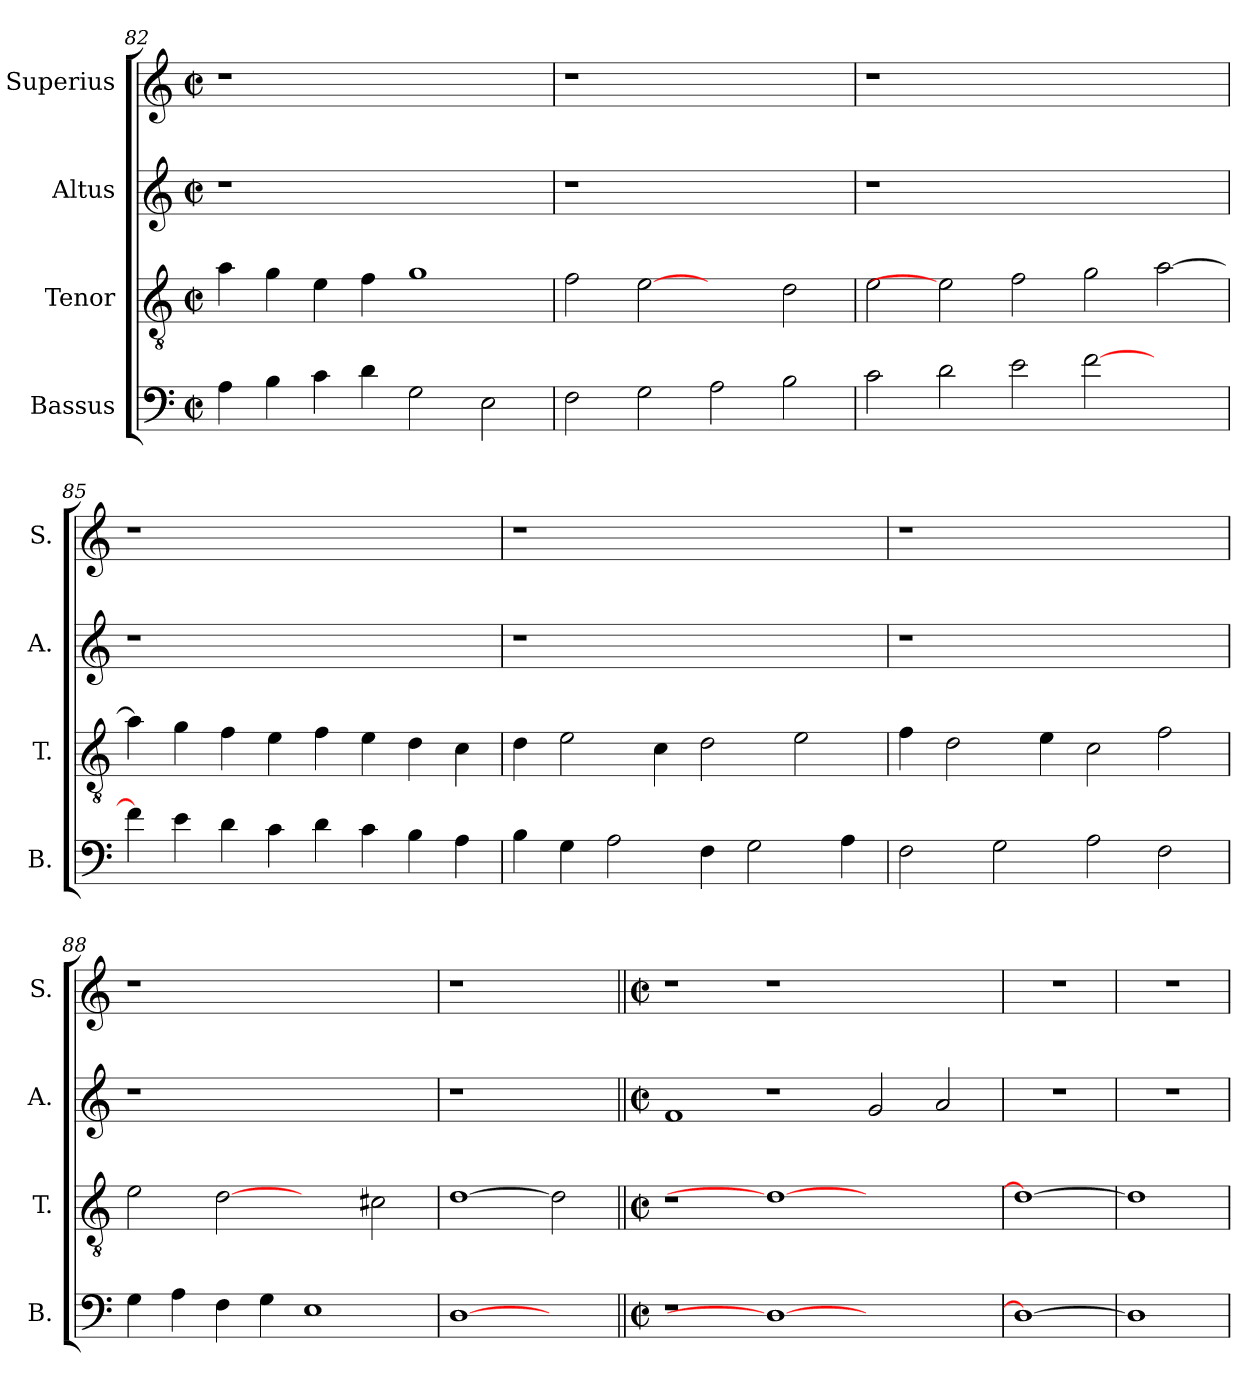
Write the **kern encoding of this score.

**kern	**kern	**kern	**kern
*part4	*part3	*part2	*part1
*staff4	*staff3	*staff2	*staff1
*I"Bassus	*I"Tenor	*I"Altus	*I"Superius
*I'B.	*I'T.	*I'A.	*I'S.
*clefF4	*clefGv2	*clefG2	*clefG2
*	*ITrd7c12	*	*
*k[]	*k[]	*k[]	*k[]
*C:	*C:	*C:	*C:
*M2/2	*M2/2	*M2/2	*M2/2
*met(c|)	*met(c|)	*met(c|)	*met(c|)
=82	=82	=82	=82
!	!	!LO:N:vis=1	!LO:N:vis=1
4Ai\	4Ai\	1r	1r
4Bi\	4Gi\	.	.
4ci\	4Ei\	.	.
4di\	4Fi\	.	.
2Gi\	1Gi	1ryy	1ryy
2Ei\	.	.	.
!!LO:LB:g=z
=83	=83	=83	=83
!	!	!LO:N:vis=1	!LO:N:vis=1
2Fi\	2Fi\	1r	1r
2Gi\	[2Ei	.	.
2Ai\	2ryy	1ryy	1ryy
2Bi\	2Di\	.	.
=84	=84	=84	=84
!	!	!LO:N:vis=1	!LO:N:vis=1
2ci\	2Ei\	1r	1r
2di\	2Ei]	.	.
2ei\	2Fi\	1.ryy	1.ryy
[>2fi\	2Gi\	.	.
2ryy	[>2Ai\	.	.
=85	=85	=85	=85
!	!	!LO:N:vis=1	!LO:N:vis=1
4fi\]	4Ai\]	1r	1r
4ei\	4Gi\	.	.
4di\	4Fi\	.	.
4ci\	4Ei\	.	.
4di\	4Fi\	1ryy	1ryy
4ci\	4Ei\	.	.
4Bi\	4Di\	.	.
4Ai\	4Ci\	.	.
!!LO:LB:g=z
=86	=86	=86	=86
!	!	!LO:N:vis=1	!LO:N:vis=1
4Bi\	4Di\	1r	1r
4Gi\	2Ei\	.	.
2Ai\	.	.	.
.	4Ci\	.	.
4Fi\	2Di\	1ryy	1ryy
2Gi\	.	.	.
.	2Ei\	.	.
4Ai\	.	.	.
=87	=87	=87	=87
!	!	!LO:N:vis=1	!LO:N:vis=1
2Fi\	4Fi\	1r	1r
.	2Di\	.	.
2Gi\	.	.	.
.	4Ei\	.	.
2Ai\	2Ci\	1ryy	1ryy
2Fi\	2Fi\	.	.
=88	=88	=88	=88
!	!	!LO:N:vis=1	!LO:N:vis=1
4Gi\	2Ei\	1r	1r
4Ai\	.	.	.
4Fi\	[2Di	.	.
4Gi\	.	.	.
1Ei	2ryy	1ryy	1ryy
.	2C#Xi\	.	.
=89	=89	=89	=89
[1Di	[1Di	1r	1r
2ryy	2Di]	2ryy	2ryy
!!LO:PB:g=z
=90||	=90||	=90||	=90||
*M2/2	*M2/2	*M2/2	*M2/2
*met(c|)	*met(c|)	*met(c|)	*met(c|)
!LO:N:vis=1	!LO:N:vis=1	!	!LO:N:vis=1
1r	1r	1fi	1r
1Di_	1Di_	1r	1r
1ryy	1ryy	2gi/	1ryy
.	.	2ai/	.
=91	=91	=91	=91
1Di_	1Di_	1r	1r
=92	=92	=92	=92
1Di]	1Di]	1r	1r
=	=	=	=
*-	*-	*-	*-
